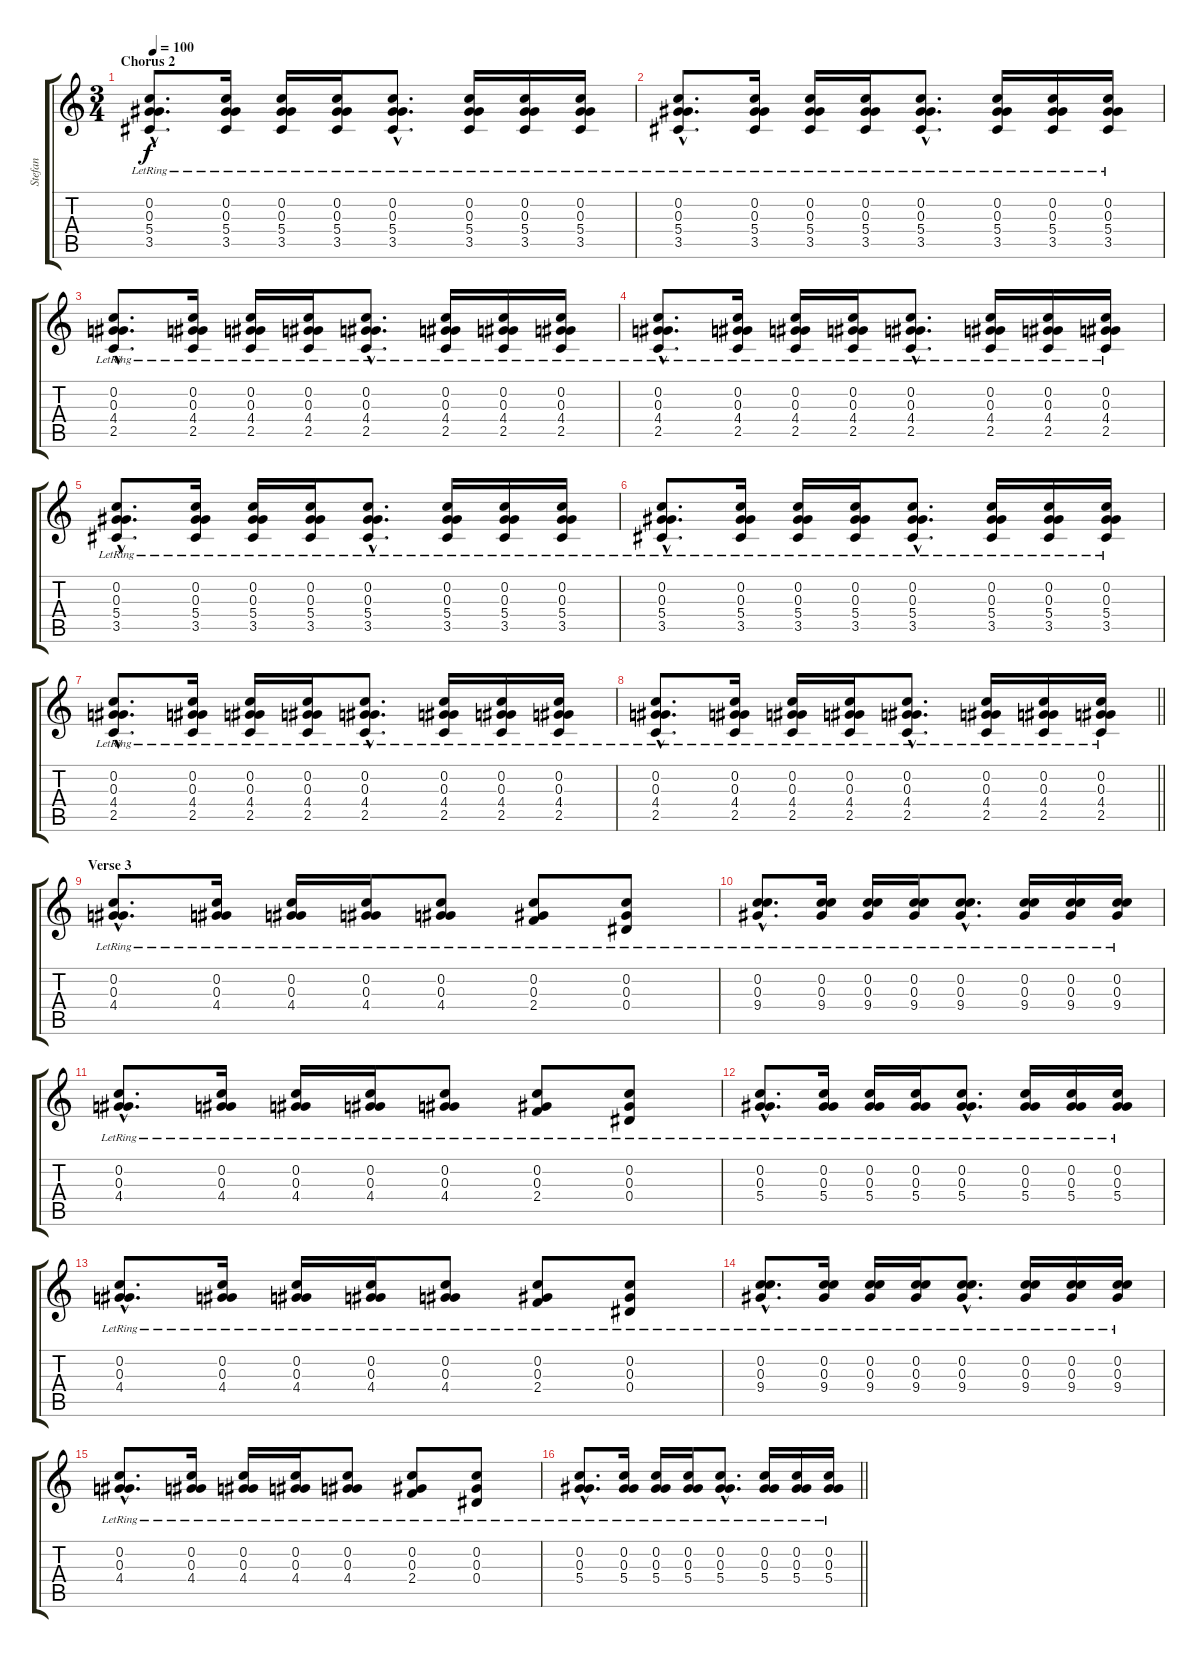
\track ("Stefan" "Stefan") {instrument acousticguitarsteel}
\staff {score tabs}
\tuning (C4 C4 Ab3 Eb3 Bb2 F2) {hide}
\ts (3 4)
\section ("" "Chorus 2")
\tempo 100
\clef g2
\ks c
(0.2{hac lr} 0.3{hac lr} 5.4{hac lr} 3.5{hac lr}).8{d dy f} (0.2{lr} 0.3{lr} 5.4{lr} 3.5{lr}).16 (0.2{lr} 0.3{lr} 5.4{lr} 3.5{lr}).16 (0.2{lr} 0.3{lr} 5.4{lr} 3.5{lr}).16 (0.2{hac lr} 0.3{hac lr} 5.4{hac lr} 3.5{hac lr}).8{d} (0.2{lr} 0.3{lr} 5.4{lr} 3.5{lr}).16 (0.2{lr} 0.3{lr} 5.4{lr} 3.5{lr}).16 (0.2{lr} 0.3{lr} 5.4{lr} 3.5{lr}).16 |
(0.2{hac lr} 0.3{hac lr} 5.4{hac lr} 3.5{hac lr}).8{d} (0.2{lr} 0.3{lr} 5.4{lr} 3.5{lr}).16 (0.2{lr} 0.3{lr} 5.4{lr} 3.5{lr}).16 (0.2{lr} 0.3{lr} 5.4{lr} 3.5{lr}).16 (0.2{hac lr} 0.3{hac lr} 5.4{hac lr} 3.5{hac lr}).8{d} (0.2{lr} 0.3{lr} 5.4{lr} 3.5{lr}).16 (0.2{lr} 0.3{lr} 5.4{lr} 3.5{lr}).16 (0.2{lr} 0.3{lr} 5.4{lr} 3.5{lr}).16 |
(0.2{hac lr} 0.3{hac lr} 4.4{hac lr} 2.5{hac lr}).8{d} (0.2{lr} 0.3{lr} 4.4{lr} 2.5{lr}).16 (0.2{lr} 0.3{lr} 4.4{lr} 2.5{lr}).16 (0.2{lr} 0.3{lr} 4.4{lr} 2.5{lr}).16 (0.2{hac lr} 0.3{hac lr} 4.4{hac lr} 2.5{hac lr}).8{d} (0.2{lr} 0.3{lr} 4.4{lr} 2.5{lr}).16 (0.2{lr} 0.3{lr} 4.4{lr} 2.5{lr}).16 (0.2{lr} 0.3{lr} 4.4{lr} 2.5{lr}).16 |
(0.2{hac lr} 0.3{hac lr} 4.4{hac lr} 2.5{hac lr}).8{d} (0.2{lr} 0.3{lr} 4.4{lr} 2.5{lr}).16 (0.2{lr} 0.3{lr} 4.4{lr} 2.5{lr}).16 (0.2{lr} 0.3{lr} 4.4{lr} 2.5{lr}).16 (0.2{hac lr} 0.3{hac lr} 4.4{hac lr} 2.5{hac lr}).8{d} (0.2{lr} 0.3{lr} 4.4{lr} 2.5{lr}).16 (0.2{lr} 0.3{lr} 4.4{lr} 2.5{lr}).16 (0.2{lr} 0.3{lr} 4.4{lr} 2.5{lr}).16 |
(0.2{hac lr} 0.3{hac lr} 5.4{hac lr} 3.5{hac lr}).8{d} (0.2{lr} 0.3{lr} 5.4{lr} 3.5{lr}).16 (0.2{lr} 0.3{lr} 5.4{lr} 3.5{lr}).16 (0.2{lr} 0.3{lr} 5.4{lr} 3.5{lr}).16 (0.2{hac lr} 0.3{hac lr} 5.4{hac lr} 3.5{hac lr}).8{d} (0.2{lr} 0.3{lr} 5.4{lr} 3.5{lr}).16 (0.2{lr} 0.3{lr} 5.4{lr} 3.5{lr}).16 (0.2{lr} 0.3{lr} 5.4{lr} 3.5{lr}).16 |
(0.2{hac lr} 0.3{hac lr} 5.4{hac lr} 3.5{hac lr}).8{d} (0.2{lr} 0.3{lr} 5.4{lr} 3.5{lr}).16 (0.2{lr} 0.3{lr} 5.4{lr} 3.5{lr}).16 (0.2{lr} 0.3{lr} 5.4{lr} 3.5{lr}).16 (0.2{hac lr} 0.3{hac lr} 5.4{hac lr} 3.5{hac lr}).8{d} (0.2{lr} 0.3{lr} 5.4{lr} 3.5{lr}).16 (0.2{lr} 0.3{lr} 5.4{lr} 3.5{lr}).16 (0.2{lr} 0.3{lr} 5.4{lr} 3.5{lr}).16 |
(0.2{hac lr} 0.3{hac lr} 4.4{hac lr} 2.5{hac lr}).8{d} (0.2{lr} 0.3{lr} 4.4{lr} 2.5{lr}).16 (0.2{lr} 0.3{lr} 4.4{lr} 2.5{lr}).16 (0.2{lr} 0.3{lr} 4.4{lr} 2.5{lr}).16 (0.2{hac lr} 0.3{hac lr} 4.4{hac lr} 2.5{hac lr}).8{d} (0.2{lr} 0.3{lr} 4.4{lr} 2.5{lr}).16 (0.2{lr} 0.3{lr} 4.4{lr} 2.5{lr}).16 (0.2{lr} 0.3{lr} 4.4{lr} 2.5{lr}).16 |
\barLineRight lightlight
(0.2{hac lr} 0.3{hac lr} 4.4{hac lr} 2.5{hac lr}).8{d} (0.2{lr} 0.3{lr} 4.4{lr} 2.5{lr}).16 (0.2{lr} 0.3{lr} 4.4{lr} 2.5{lr}).16 (0.2{lr} 0.3{lr} 4.4{lr} 2.5{lr}).16 (0.2{hac lr} 0.3{hac lr} 4.4{hac lr} 2.5{hac lr}).8{d} (0.2{lr} 0.3{lr} 4.4{lr} 2.5{lr}).16 (0.2{lr} 0.3{lr} 4.4{lr} 2.5{lr}).16 (0.2{lr} 0.3{lr} 4.4{lr} 2.5{lr}).16 |
\section ("" "Verse 3")
(0.2{hac lr} 0.3{hac lr} 4.4{hac lr}).8{d} (0.2{lr} 0.3{lr} 4.4{lr}).16 (0.2{lr} 0.3{lr} 4.4{lr}).16 (0.2{lr} 0.3{lr} 4.4{lr}).16 (0.2{lr} 0.3{lr} 4.4{lr}).8 (0.2{lr} 0.3{lr} 2.4{lr}).8 (0.2{lr} 0.3{lr} 0.4{lr}).8 |
(0.2{hac lr} 0.3{hac lr} 9.4{hac lr}).8{d} (0.2{lr} 0.3{lr} 9.4{lr}).16 (0.2{lr} 0.3{lr} 9.4{lr}).16 (0.2{lr} 0.3{lr} 9.4{lr}).16 (0.2{hac lr} 0.3{hac lr} 9.4{hac lr}).8{d} (0.2{lr} 0.3{lr} 9.4{lr}).16 (0.2{lr} 0.3{lr} 9.4{lr}).16 (0.2{lr} 0.3{lr} 9.4{lr}).16 |
(0.2{hac lr} 0.3{hac lr} 4.4{hac lr}).8{d} (0.2{lr} 0.3{lr} 4.4{lr}).16 (0.2{lr} 0.3{lr} 4.4{lr}).16 (0.2{lr} 0.3{lr} 4.4{lr}).16 (0.2{lr} 0.3{lr} 4.4{lr}).8 (0.2{lr} 0.3{lr} 2.4{lr}).8 (0.2{lr} 0.3{lr} 0.4{lr}).8 |
(0.2{hac lr} 0.3{hac lr} 5.4{hac lr}).8{d} (0.2{lr} 0.3{lr} 5.4{lr}).16 (0.2{lr} 0.3{lr} 5.4{lr}).16 (0.2{lr} 0.3{lr} 5.4{lr}).16 (0.2{hac lr} 0.3{hac lr} 5.4{hac lr}).8{d} (0.2{lr} 0.3{lr} 5.4{lr}).16 (0.2{lr} 0.3{lr} 5.4{lr}).16 (0.2{lr} 0.3{lr} 5.4{lr}).16 |
(0.2{hac lr} 0.3{hac lr} 4.4{hac lr}).8{d} (0.2{lr} 0.3{lr} 4.4{lr}).16 (0.2{lr} 0.3{lr} 4.4{lr}).16 (0.2{lr} 0.3{lr} 4.4{lr}).16 (0.2{lr} 0.3{lr} 4.4{lr}).8 (0.2{lr} 0.3{lr} 2.4{lr}).8 (0.2{lr} 0.3{lr} 0.4{lr}).8 |
(0.2{hac lr} 0.3{hac lr} 9.4{hac lr}).8{d} (0.2{lr} 0.3{lr} 9.4{lr}).16 (0.2{lr} 0.3{lr} 9.4{lr}).16 (0.2{lr} 0.3{lr} 9.4{lr}).16 (0.2{hac lr} 0.3{hac lr} 9.4{hac lr}).8{d} (0.2{lr} 0.3{lr} 9.4{lr}).16 (0.2{lr} 0.3{lr} 9.4{lr}).16 (0.2{lr} 0.3{lr} 9.4{lr}).16 |
(0.2{hac lr} 0.3{hac lr} 4.4{hac lr}).8{d} (0.2{lr} 0.3{lr} 4.4{lr}).16 (0.2{lr} 0.3{lr} 4.4{lr}).16 (0.2{lr} 0.3{lr} 4.4{lr}).16 (0.2{lr} 0.3{lr} 4.4{lr}).8 (0.2{lr} 0.3{lr} 2.4{lr}).8 (0.2{lr} 0.3{lr} 0.4{lr}).8 |
\barLineRight lightlight
(0.2{hac lr} 0.3{hac lr} 5.4{hac lr}).8{d} (0.2{lr} 0.3{lr} 5.4{lr}).16 (0.2{lr} 0.3{lr} 5.4{lr}).16 (0.2{lr} 0.3{lr} 5.4{lr}).16 (0.2{hac lr} 0.3{hac lr} 5.4{hac lr}).8{d} (0.2{lr} 0.3{lr} 5.4{lr}).16 (0.2{lr} 0.3{lr} 5.4{lr}).16 (0.2{lr} 0.3{lr} 5.4{lr}).16
